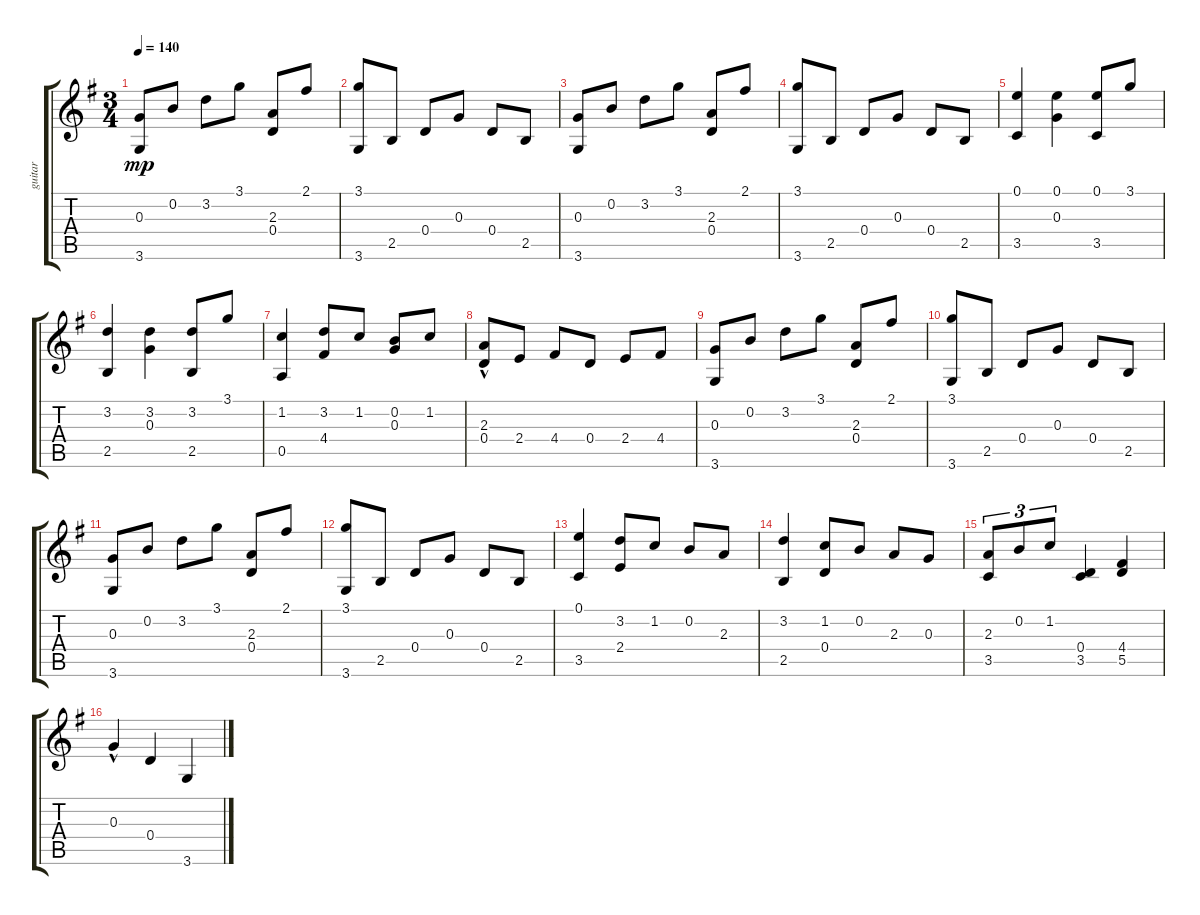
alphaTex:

\track ("guitar" "guitar") {instrument acousticguitarnylon}
\staff {score tabs}
\tuning (E4 B3 G3 D3 A2 E2) {hide}
\ts (3 4)
\tempo 140
\clef g2
\ks g
(0.3 3.6).8{dy mp instrument acousticguitarnylon} 0.2.8 3.2.8 3.1.8 (2.3 0.4).8 2.1.8 |
(3.1 3.6).8 2.5.8 0.4.8 0.3.8 0.4.8 2.5.8 |
(0.3 3.6).8 0.2.8 3.2.8 3.1.8 (2.3 0.4).8 2.1.8 |
(3.1 3.6).8 2.5.8 0.4.8 0.3.8 0.4.8 2.5.8 |
(0.1 3.5).4 (0.1 0.3).4 (0.1 3.5).8 3.1.8 |
(3.2 2.5).4 (3.2 0.3).4 (3.2 2.5).8 3.1.8 |
(1.2 0.5).4 (3.2 4.4).8 1.2.8 (0.2 0.3).8 1.2.8 |
(2.3{hac} 0.4).8 2.4.8 4.4.8 0.4.8 2.4.8 4.4.8 |
(0.3 3.6).8 0.2.8 3.2.8 3.1.8 (2.3 0.4).8 2.1.8 |
(3.1 3.6).8 2.5.8 0.4.8 0.3.8 0.4.8 2.5.8 |
(0.3 3.6).8 0.2.8 3.2.8 3.1.8 (2.3 0.4).8 2.1.8 |
(3.1 3.6).8 2.5.8 0.4.8 0.3.8 0.4.8 2.5.8 |
(0.1 3.5).4 (3.2 2.4).8 1.2.8 0.2.8 2.3.8 |
(3.2 2.5).4 (1.2 0.4).8 0.2.8 2.3.8 0.3.8 |
(2.3 3.5).8{tu (3 2)} 0.2.8{tu (3 2)} 1.2.8{tu (3 2)} (0.4 3.5).4 (4.4 5.5).4 |
0.3{hac}.4 0.4.4 3.6.4
